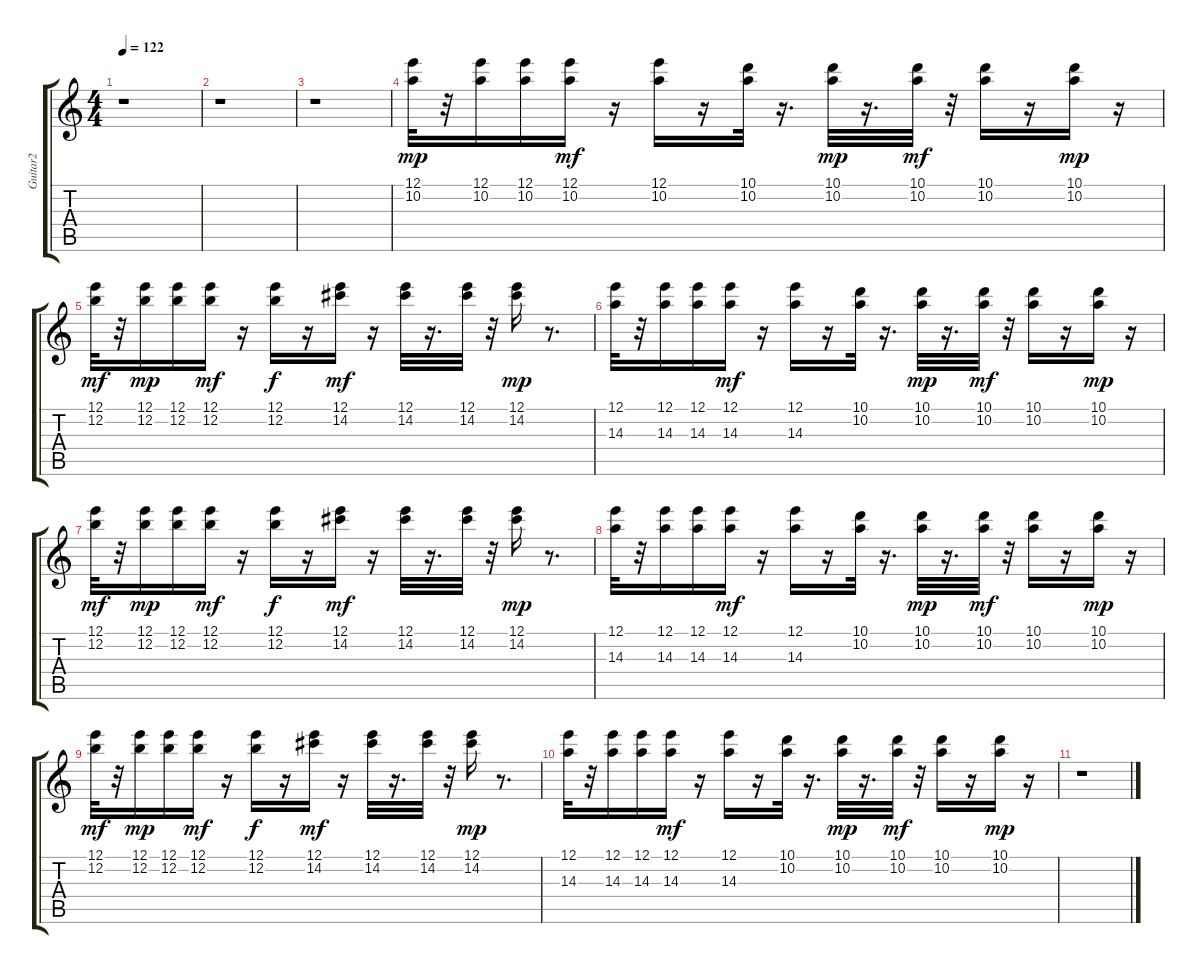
\track ("Guitar2" "Guitar2") {instrument electricguitarjazz}
\staff {score tabs}
\tuning (E4 B3 G3 D3 A2 E2) {hide}
\ts (4 4)
\tempo 122
\clef g2
\ks c
r.1{dy mp} |
r.1 |
r.1 |
(12.1 10.2).32 r.32 (12.1 10.2).16 (12.1 10.2).16 (12.1 10.2).16{dy mf} r.16 (12.1 10.2).16 r.16 (10.1 10.2).32 r.16{d} (10.1 10.2).32{dy mp} r.16{d} (10.1 10.2).32{dy mf} r.32 (10.1 10.2).16 r.16 (10.1 10.2).16{dy mp} r.16 |
(12.1 12.2).32{dy mf} r.32 (12.1 12.2).16{dy mp} (12.1 12.2).16 (12.1 12.2).16{dy mf} r.16 (12.1 12.2).16{dy f} r.16 (12.1 14.2).16{dy mf} r.16 (12.1 14.2).32 r.16{d} (12.1 14.2).32 r.32 (12.1 14.2).16{dy mp} r.8{d} |
(12.1 14.3).32 r.32 (12.1 14.3).16 (12.1 14.3).16 (12.1 14.3).16{dy mf} r.16 (12.1 14.3).16 r.16 (10.1 10.2).32 r.16{d} (10.1 10.2).32{dy mp} r.16{d} (10.1 10.2).32{dy mf} r.32 (10.1 10.2).16 r.16 (10.1 10.2).16{dy mp} r.16 |
(12.1 12.2).32{dy mf} r.32 (12.1 12.2).16{dy mp} (12.1 12.2).16 (12.1 12.2).16{dy mf} r.16 (12.1 12.2).16{dy f} r.16 (12.1 14.2).16{dy mf} r.16 (12.1 14.2).32 r.16{d} (12.1 14.2).32 r.32 (12.1 14.2).16{dy mp} r.8{d} |
(12.1 14.3).32 r.32 (12.1 14.3).16 (12.1 14.3).16 (12.1 14.3).16{dy mf} r.16 (12.1 14.3).16 r.16 (10.1 10.2).32 r.16{d} (10.1 10.2).32{dy mp} r.16{d} (10.1 10.2).32{dy mf} r.32 (10.1 10.2).16 r.16 (10.1 10.2).16{dy mp} r.16 |
(12.1 12.2).32{dy mf} r.32 (12.1 12.2).16{dy mp} (12.1 12.2).16 (12.1 12.2).16{dy mf} r.16 (12.1 12.2).16{dy f} r.16 (12.1 14.2).16{dy mf} r.16 (12.1 14.2).32 r.16{d} (12.1 14.2).32 r.32 (12.1 14.2).16{dy mp} r.8{d} |
(12.1 14.3).32 r.32 (12.1 14.3).16 (12.1 14.3).16 (12.1 14.3).16{dy mf} r.16 (12.1 14.3).16 r.16 (10.1 10.2).32 r.16{d} (10.1 10.2).32{dy mp} r.16{d} (10.1 10.2).32{dy mf} r.32 (10.1 10.2).16 r.16 (10.1 10.2).16{dy mp} r.16 |
r.1
